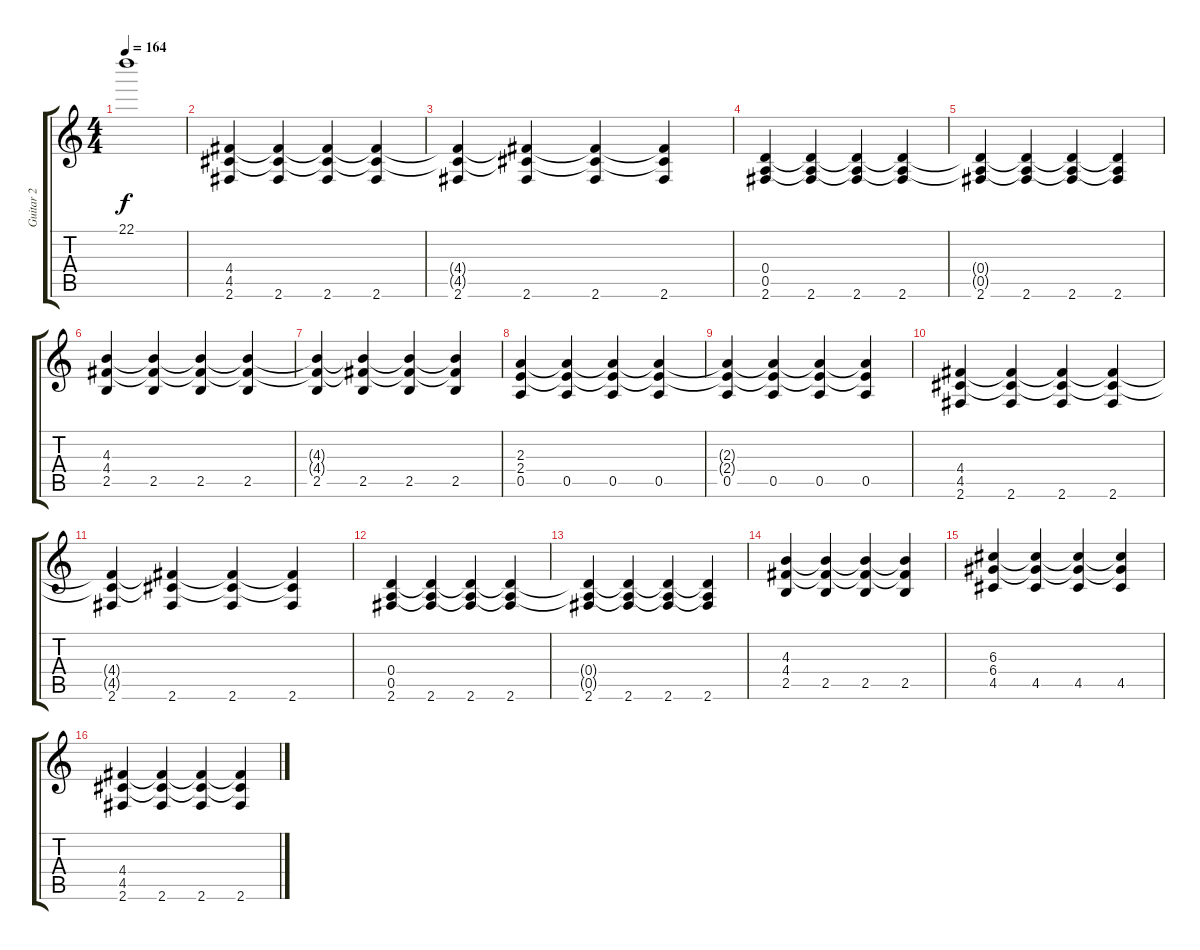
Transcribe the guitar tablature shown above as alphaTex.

\track ("Guitar 2" "Guitar 2") {instrument distortionguitar}
\staff {score tabs}
\tuning (E4 B3 G3 D3 A2 E2) {hide}
\ts (4 4)
\tempo 164
\clef g2
\ks c
22.1{t}.1{dy f} |
(4.4 4.5 2.6).4 (4.4{t} 4.5{t} 2.6).4 (4.4{t} 4.5{t} 2.6).4 (4.4{t} 4.5{t} 2.6).4 |
(4.4{t} 4.5{t} 2.6).4 (4.4{t} 4.5{t} 2.6).4 (4.4{t} 4.5{t} 2.6).4 (4.4{t} 4.5{t} 2.6).4 |
(0.4 0.5 2.6).4 (0.4{t} 0.5{t} 2.6).4 (0.4{t} 0.5{t} 2.6).4 (0.4{t} 0.5{t} 2.6).4 |
(0.4{t} 0.5{t} 2.6).4 (0.4{t} 0.5{t} 2.6).4 (0.4{t} 0.5{t} 2.6).4 (0.4{t} 0.5{t} 2.6).4 |
(4.3 4.4 2.5).4 (4.3{t} 4.4{t} 2.5).4 (4.3{t} 4.4{t} 2.5).4 (4.3{t} 4.4{t} 2.5).4 |
(4.3{t} 4.4{t} 2.5).4 (4.3{t} 4.4{t} 2.5).4 (4.3{t} 4.4{t} 2.5).4 (4.3{t} 4.4{t} 2.5).4 |
(2.3 2.4 0.5).4 (2.3{t} 2.4{t} 0.5).4 (2.3{t} 2.4{t} 0.5).4 (2.3{t} 2.4{t} 0.5).4 |
(2.3{t} 2.4{t} 0.5).4 (2.3{t} 2.4{t} 0.5).4 (2.3{t} 2.4{t} 0.5).4 (2.3{t} 2.4{t} 0.5).4 |
(4.4 4.5 2.6).4 (4.4{t} 4.5{t} 2.6).4 (4.4{t} 4.5{t} 2.6).4 (4.4{t} 4.5{t} 2.6).4 |
(4.4{t} 4.5{t} 2.6).4 (4.4{t} 4.5{t} 2.6).4 (4.4{t} 4.5{t} 2.6).4 (4.4{t} 4.5{t} 2.6).4 |
(0.4 0.5 2.6).4 (0.4{t} 0.5{t} 2.6).4 (0.4{t} 0.5{t} 2.6).4 (0.4{t} 0.5{t} 2.6).4 |
(0.4{t} 0.5{t} 2.6).4 (0.4{t} 0.5{t} 2.6).4 (0.4{t} 0.5{t} 2.6).4 (0.4{t} 0.5{t} 2.6).4 |
(4.3 4.4 2.5).4 (4.3{t} 4.4{t} 2.5).4 (4.3{t} 4.4{t} 2.5).4 (4.3{t} 4.4{t} 2.5).4 |
(6.3 6.4 4.5).4 (6.3{t} 6.4{t} 4.5).4 (6.3{t} 6.4{t} 4.5).4 (6.3{t} 6.4{t} 4.5).4 |
(4.4 4.5 2.6).4 (4.4{t} 4.5{t} 2.6).4 (4.4{t} 4.5{t} 2.6).4 (4.4{t} 4.5{t} 2.6).4
